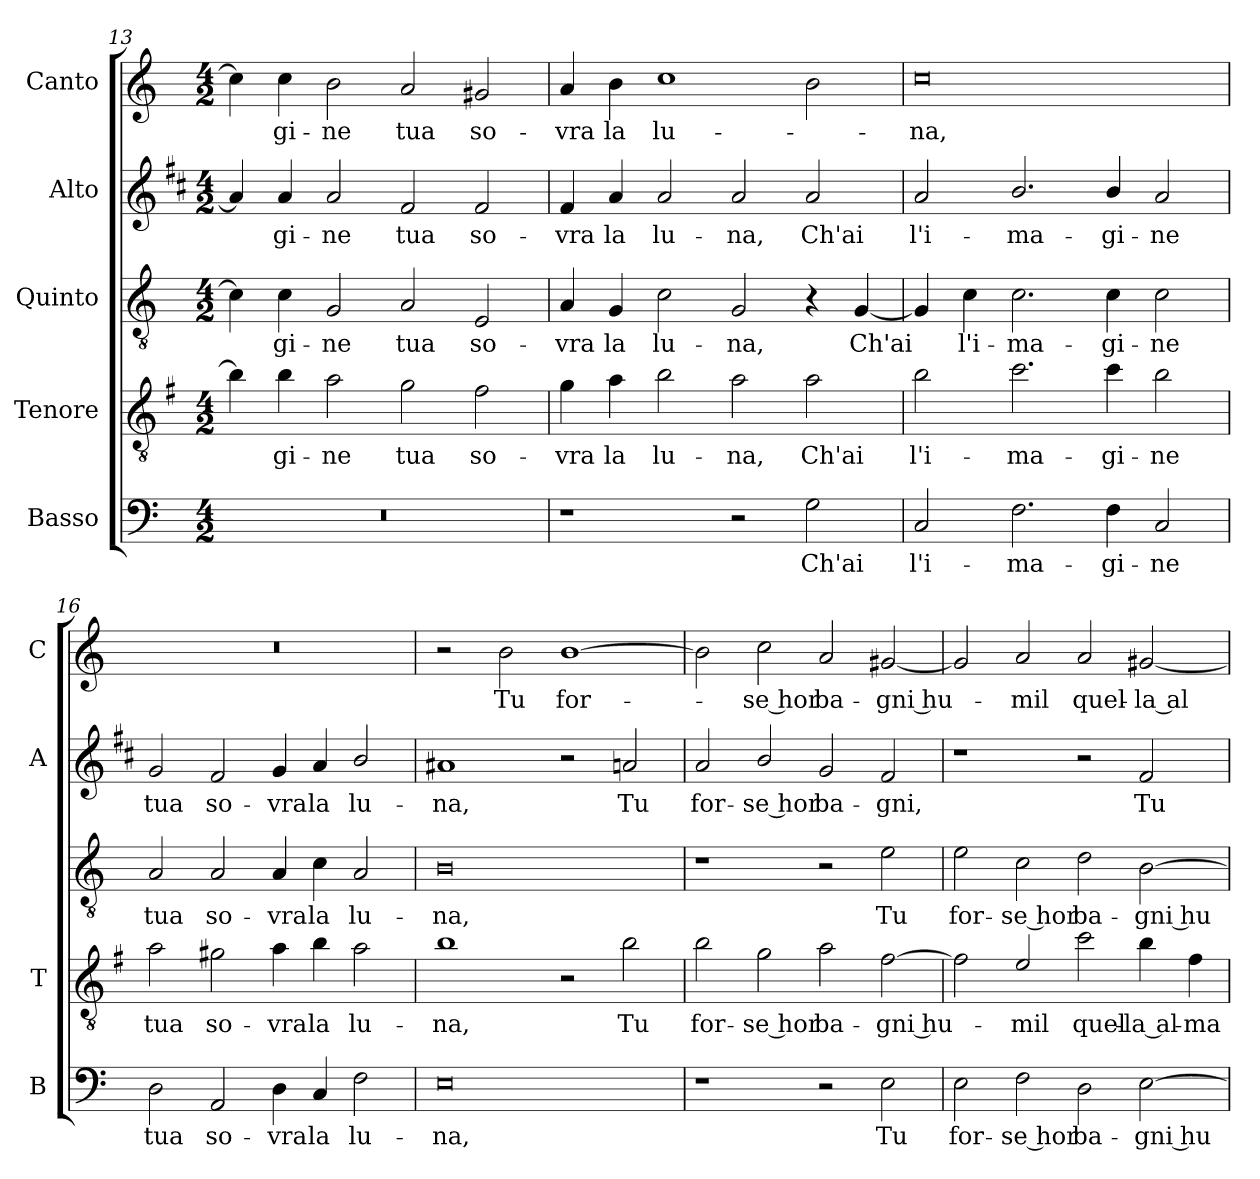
**kern	**text	**kern	**text	**kern	**text	**kern	**text	**kern	**text
*part5	*part5	*part4	*part4	*part3	*part3	*part2	*part2	*part1	*part1
*staff5	*staff5	*staff4	*staff4	*staff3	*staff3	*staff2	*staff2	*staff1	*staff1
*I"Basso	*	*I"Tenore	*	*I"Quinto	*	*I"Alto	*	*I"Canto	*
*I'B	*	*I'T	*	*	*	*I'A	*	*I'C	*
!!LO:PB:g=z
*clefF4	*	*clefGv2	*	*clefGv2	*	*clefG2	*	*clefG2	*
*	*	*ITrd4c7	*	*	*	*ITrd1c2	*	*	*
*k[]	*	*k[]	*	*k[]	*	*k[]	*	*k[]	*
*C:	*	*C:	*	*C:	*	*C:	*	*C:	*
*M4/2	*	*M4/2	*	*M4/2	*	*M4/2	*	*M4/2	*
=13	=13	=13	=13	=13	=13	=13	=13	=13	=13
0r	.	4e\]	.	4c\]	.	4g/]	.	4cc\]	.
!	!	!	!LO:LY:b	!	!LO:LY:b	!	!LO:LY:b	!	!LO:LY:b
.	.	4e\	-gi-	4c\	-gi-	4g/	-gi-	4cc\	-gi-
!	!	!	!LO:LY:b	!	!LO:LY:b	!	!LO:LY:b	!	!LO:LY:b
.	.	2d\	-ne	2G/	-ne	2g/	-ne	2b\	-ne
!	!	!	!LO:LY:b	!	!LO:LY:b	!	!LO:LY:b	!	!LO:LY:b
.	.	2c\	tua	2A/	tua	2e/	tua	2a/	tua
!	!	!	!LO:LY:b	!	!LO:LY:b	!	!LO:LY:b	!	!LO:LY:b
.	.	2B\	so-	2E/	so-	2e/	so-	2g#X/	so-
=14	=14	=14	=14	=14	=14	=14	=14	=14	=14
!	!	!	!LO:LY:b	!	!LO:LY:b	!	!LO:LY:b	!	!LO:LY:b
1r	.	4c\	-vra	4A/	-vra	4e/	-vra	4a/	-vra
!	!	!	!LO:LY:b	!	!LO:LY:b	!	!LO:LY:b	!	!LO:LY:b
.	.	4d\	la	4G/	la	4g/	la	4b\	la
!	!	!	!LO:LY:b	!	!LO:LY:b	!	!LO:LY:b	!	!LO:LY:b
.	.	2e\	lu-	2c\	lu-	2g/	lu-	1cc	lu-
!	!	!	!LO:LY:b	!	!LO:LY:b	!	!LO:LY:b	!	!
2r	.	2d\	-na,	2G/	-na,	2g/	-na,	.	.
!	!LO:LY:b	!	!LO:LY:b	!	!	!	!LO:LY:b	!	!
2G\	Ch'ai	2d\	Ch'ai	4r	.	2g/	Ch'ai	2b\	.
!	!	!	!	!	!LO:LY:b	!	!	!	!
.	.	.	.	[4G/	Ch'ai	.	.	.	.
=15	=15	=15	=15	=15	=15	=15	=15	=15	=15
!	!LO:LY:b	!	!LO:LY:b	!	!	!	!LO:LY:b	!	!LO:LY:b
2C/	l'i-	2e\	l'i-	4G/]	.	2g/	l'i-	0cc	-na,
!	!	!	!	!	!LO:LY:b	!	!	!	!
.	.	.	.	4c\	l'i-	.	.	.	.
!	!LO:LY:b	!	!LO:LY:b	!	!LO:LY:b	!	!LO:LY:b	!	!
2.F\	-ma-	2.f\	-ma-	2.c\	-ma-	2.a/	-ma-	.	.
!	!LO:LY:b	!	!LO:LY:b	!	!LO:LY:b	!	!LO:LY:b	!	!
4F\	-gi-	4f\	-gi-	4c\	-gi-	4a/	-gi-	.	.
!	!LO:LY:b	!	!LO:LY:b	!	!LO:LY:b	!	!LO:LY:b	!	!
2C/	-ne	2e\	-ne	2c\	-ne	2g/	-ne	.	.
=16	=16	=16	=16	=16	=16	=16	=16	=16	=16
!	!LO:LY:b	!	!LO:LY:b	!	!LO:LY:b	!	!LO:LY:b	!	!
2D\	tua	2d\	tua	2A/	tua	2f/	tua	0r	.
!	!LO:LY:b	!	!LO:LY:b	!	!LO:LY:b	!	!LO:LY:b	!	!
2AA/	so-	2c#X\	so-	2A/	so-	2e/	so-	.	.
!	!LO:LY:b	!	!LO:LY:b	!	!LO:LY:b	!	!LO:LY:b	!	!
4D\	-vra	4d\	-vra	4A/	-vra	4f/	-vra	.	.
!	!LO:LY:b	!	!LO:LY:b	!	!LO:LY:b	!	!LO:LY:b	!	!
4C/	la	4e\	la	4c\	la	4g/	la	.	.
!	!LO:LY:b	!	!LO:LY:b	!	!LO:LY:b	!	!LO:LY:b	!	!
2F\	lu-	2d\	lu-	2A/	lu-	2a/	lu-	.	.
!!LO:LB:g=z
=17	=17	=17	=17	=17	=17	=17	=17	=17	=17
!	!LO:LY:b	!	!LO:LY:b	!	!LO:LY:b	!	!LO:LY:b	!	!
0E	-na,	1e	-na,	0B	-na,	1g#X	-na,	2r	.
!	!	!	!	!	!	!	!	!	!LO:LY:b
.	.	.	.	.	.	.	.	2b\	Tu
!	!	!	!	!	!	!	!	!	!LO:LY:b
.	.	2r	.	.	.	2r	.	[1b	for-
!	!	!	!LO:LY:b	!	!	!	!LO:LY:b	!	!
.	.	2e\	Tu	.	.	2gn/	Tu	.	.
=18	=18	=18	=18	=18	=18	=18	=18	=18	=18
!	!	!	!LO:LY:b	!	!	!	!LO:LY:b	!	!
1r	.	2e\	for-	1r	.	2g/	for-	2b\]	.
!	!	!	!LO:LY:b	!	!	!	!LO:LY:b	!	!LO:LY:b
.	.	2c\	-se hor	.	.	2a/	-se hor	2cc\	-se hor
!	!	!	!LO:LY:b	!	!	!	!LO:LY:b	!	!LO:LY:b
2r	.	2d\	ba-	2r	.	2f/	ba-	2a/	ba-
!	!LO:LY:b	!	!LO:LY:b	!	!LO:LY:b	!	!LO:LY:b	!	!LO:LY:b
2E\	Tu	[2B\	-gni hu-	2e\	Tu	2e/	-gni,	[2g#X/	-gni hu-
=19	=19	=19	=19	=19	=19	=19	=19	=19	=19
!	!LO:LY:b	!	!	!	!LO:LY:b	!	!	!	!
2E\	for-	2B\]	.	2e\	for-	1r	.	2g#/]	.
!	!LO:LY:b	!	!LO:LY:b	!	!LO:LY:b	!	!	!	!LO:LY:b
2F\	-se hor	2A/	-mil	2c\	-se hor	.	.	2a/	-mil
!	!LO:LY:b	!	!LO:LY:b	!	!LO:LY:b	!	!	!	!LO:LY:b
2D\	ba-	2f\	quel-	2d\	ba-	2r	.	2a/	quel-
!	!LO:LY:b	!	!LO:LY:b	!	!LO:LY:b	!	!LO:LY:b	!	!LO:LY:b
[2E\	-gni hu-	4e\	-la al-	[2B\	-gni hu-	2e/	Tu	[2g#X/	-la al-
!	!	!	!LO:LY:b	!	!	!	!	!	!
.	.	4B\	-ma	.	.	.	.	.	.
=	=	=	=	=	=	=	=	=	=
*-	*-	*-	*-	*-	*-	*-	*-	*-	*-
